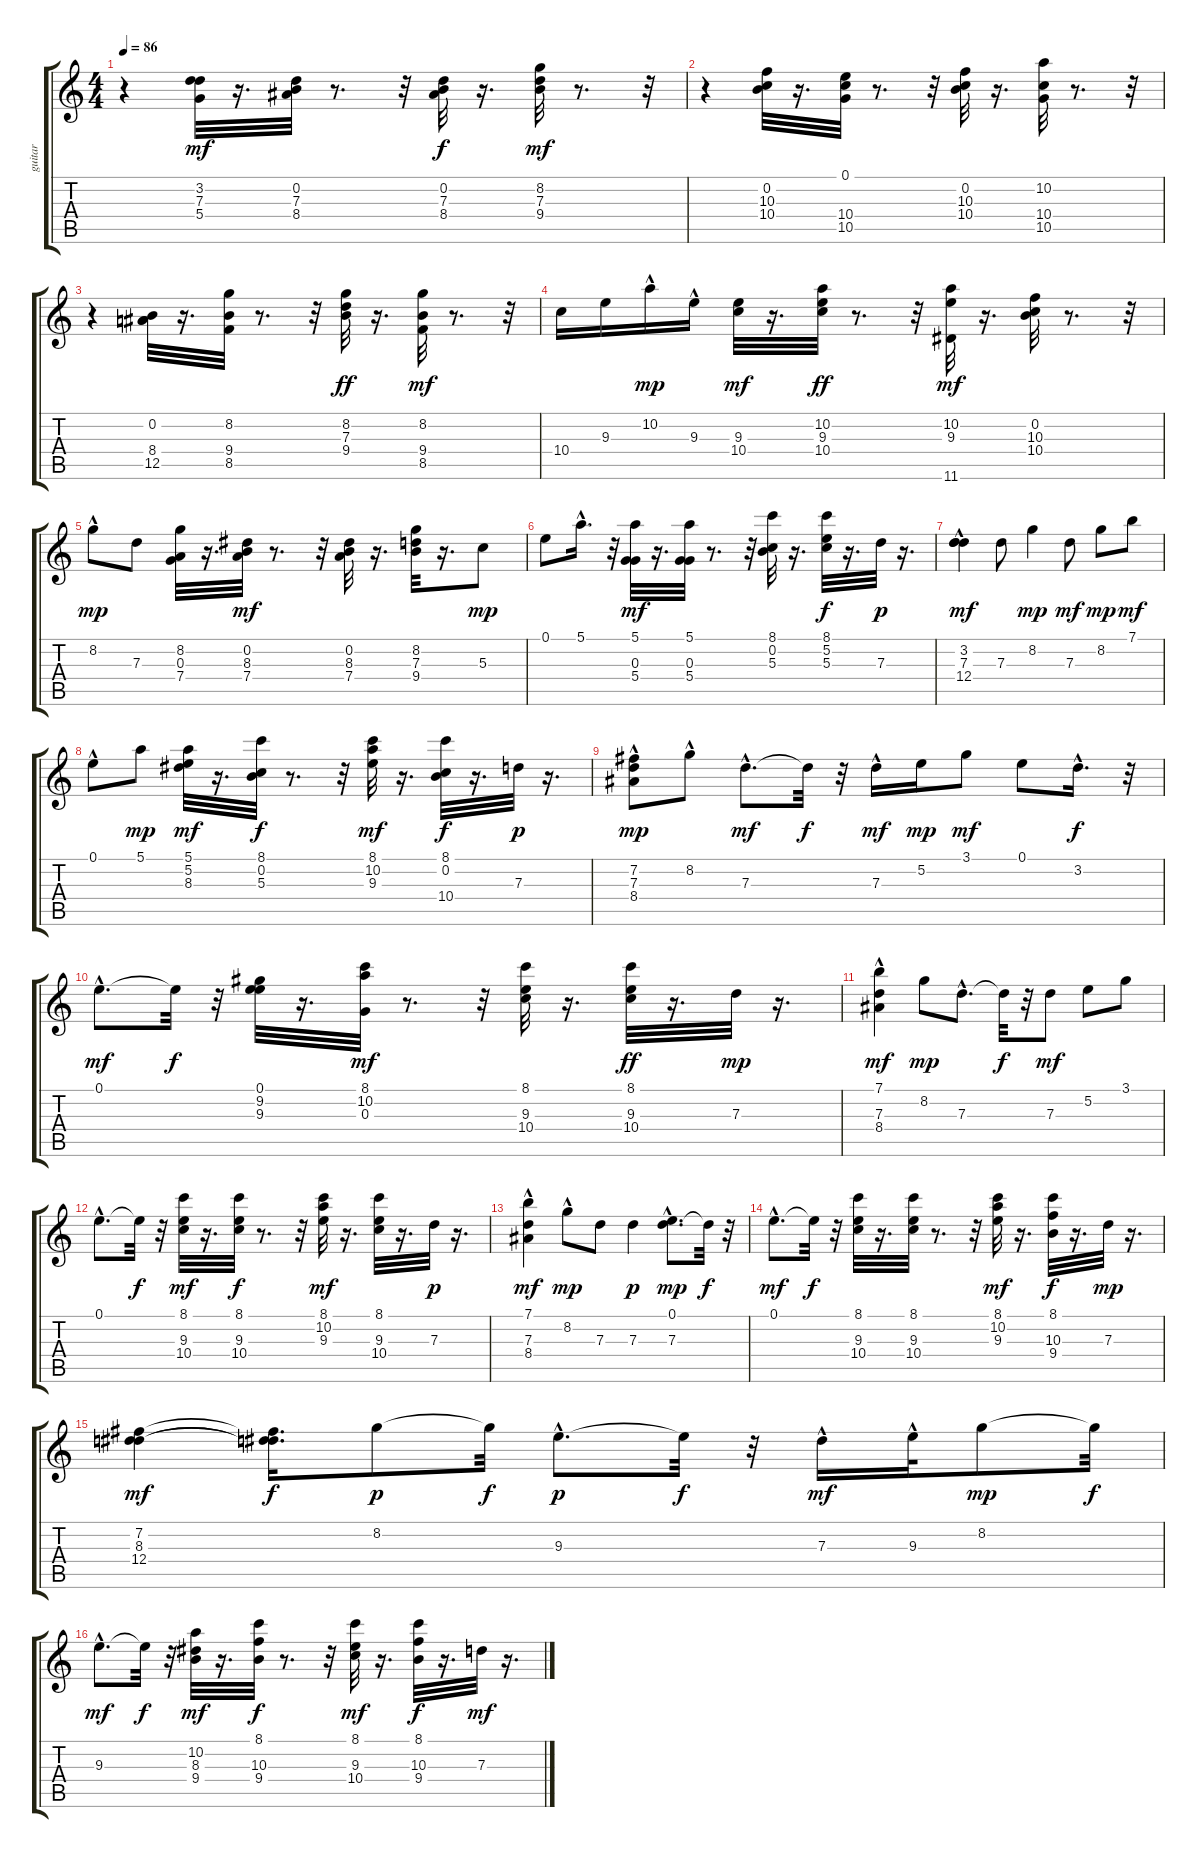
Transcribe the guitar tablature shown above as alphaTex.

\track ("guitar" "guitar") {instrument acousticguitarnylon}
\staff {score tabs}
\tuning (E4 B3 G3 D3 A2 E2) {hide}
\ts (4 4)
\tempo 86
\clef g2
\ks c
r.4{dy mf} (3.2 7.3 5.4).32 r.16{d} (0.2 7.3 8.4).32 r.8{d} r.32 (0.2 7.3 8.4).32{dy f} r.16{d} (8.2 7.3 9.4).32{dy mf} r.8{d} r.32 |
r.4 (0.2 10.3 10.4).32 r.16{d} (0.1 10.4 10.5).32 r.8{d} r.32 (0.2 10.3 10.4).32 r.16{d} (10.2 10.4 10.5).32 r.8{d} r.32 |
r.4 (0.2 8.4 12.5).32 r.16{d} (8.2 9.4 8.5).32 r.8{d} r.32 (8.2 7.3 9.4).32{dy ff} r.16{d} (8.2 9.4 8.5).32{dy mf} r.8{d} r.32 |
10.4.16 9.3.16 10.2{hac}.16{dy mp} 9.3{hac}.16 (9.3 10.4).32{dy mf} r.16{d} (10.2 9.3 10.4).32{dy ff} r.8{d} r.32 (10.2 9.3 11.6).32{dy mf} r.16{d} (0.2 10.3 10.4).32 r.8{d} r.32 |
8.2{hac}.8{dy mp} 7.3.8 (8.2 0.3 7.4).32 r.16{d} (0.2 8.3 7.4).32{dy mf} r.8{d} r.32 (0.2 8.3 7.4).32 r.16{d} (8.2 7.3 9.4).32 r.16{d} 5.3.8{dy mp} |
0.1.8 5.1{hac}.16{d} r.32 (5.1 0.3 5.4).32{dy mf} r.16{d} (5.1 0.3 5.4).32 r.8{d} r.32 (8.1 0.2 5.3).32 r.16{d} (8.1 5.2 5.3).32{dy f} r.16{d} 7.3.32{dy p} r.16{d} |
(3.2{hac} 7.3 12.4{hac}).4{dy mf} 7.3.8 8.2.4{dy mp} 7.3.8{dy mf} 8.2.8{dy mp} 7.1.8{dy mf} |
0.1{hac}.8 5.1.8{dy mp} (5.1 5.2 8.3).32{dy mf} r.16{d} (8.1 0.2 5.3).32{dy f} r.8{d} r.32 (8.1 10.2 9.3).32{dy mf} r.16{d} (8.1 0.2 10.4).32{dy f} r.16{d} 7.3.32{dy p} r.16{d} |
(7.2 7.3{hac} 8.4).8{dy mp} 8.2{hac}.8 7.3{hac}.8{d dy mf} 7.3{t}.32{dy f} r.32 7.3{hac}.16{dy mf} 5.2.16{dy mp} 3.1.8{dy mf} 0.1.8 3.2{hac}.16{d dy f} r.32 |
0.1{hac}.8{d dy mf} 0.1{t}.32{dy f} r.32 (0.1 9.2 9.3).32 r.16{d} (8.1 10.2 0.3).32{dy mf} r.8{d} r.32 (8.1 9.3 10.4).32 r.16{d} (8.1 9.3 10.4).32{dy ff} r.16{d} 7.3.32{dy mp} r.16{d} |
(7.1{hac} 7.3 8.4{hac}).4{dy mf} 8.2.8{dy mp} 7.3{hac}.8{d} 7.3{t}.32{dy f} r.32 7.3.8{dy mf} 5.2.8 3.1.8 |
0.1{hac}.8{d} 0.1{t}.32{dy f} r.32 (8.1 9.3 10.4).32{dy mf} r.16{d} (8.1 9.3 10.4).32{dy f} r.8{d} r.32 (8.1 10.2 9.3).32{dy mf} r.16{d} (8.1 9.3 10.4).32 r.16{d} 7.3.32{dy p} r.16{d} |
(7.1 7.3 8.4{hac}).4{dy mf} 8.2{hac}.8{dy mp} 7.3.8 7.3.4{dy p} (0.1{hac} 7.3{hac}).8{d dy mp} 7.3{t}.32{dy f} r.32 |
0.1{hac}.8{d dy mf} 0.1{t}.32{dy f} r.32 (8.1 9.3 10.4).32 r.16{d} (8.1 9.3 10.4).32 r.8{d} r.32 (8.1 10.2 9.3).32{dy mf} r.16{d} (8.1 10.3 9.4).32{dy f} r.16{d} 7.3.32{dy mp} r.16{d} |
(7.2 8.3 12.4).4{dy mf} (7.2{t} 8.3{t} 12.4{t}).16{d dy f} 8.2.8{dy p} 8.2{t}.32{dy f} 9.3{hac}.8{d dy p} 9.3{t}.32{dy f} r.32 7.3{hac}.16{dy mf} 9.3{hac}.32 8.2.8{dy mp} 8.2{t}.32{dy f} |
9.3{hac}.8{d dy mf} 9.3{t}.32{dy f} r.32 (10.2 8.3 9.4).32{dy mf} r.16{d} (8.1 10.3 9.4).32{dy f} r.8{d} r.32 (8.1 9.3 10.4).32{dy mf} r.16{d} (8.1 10.3 9.4).32{dy f} r.16{d} 7.3.32{dy mf} r.16{d}
